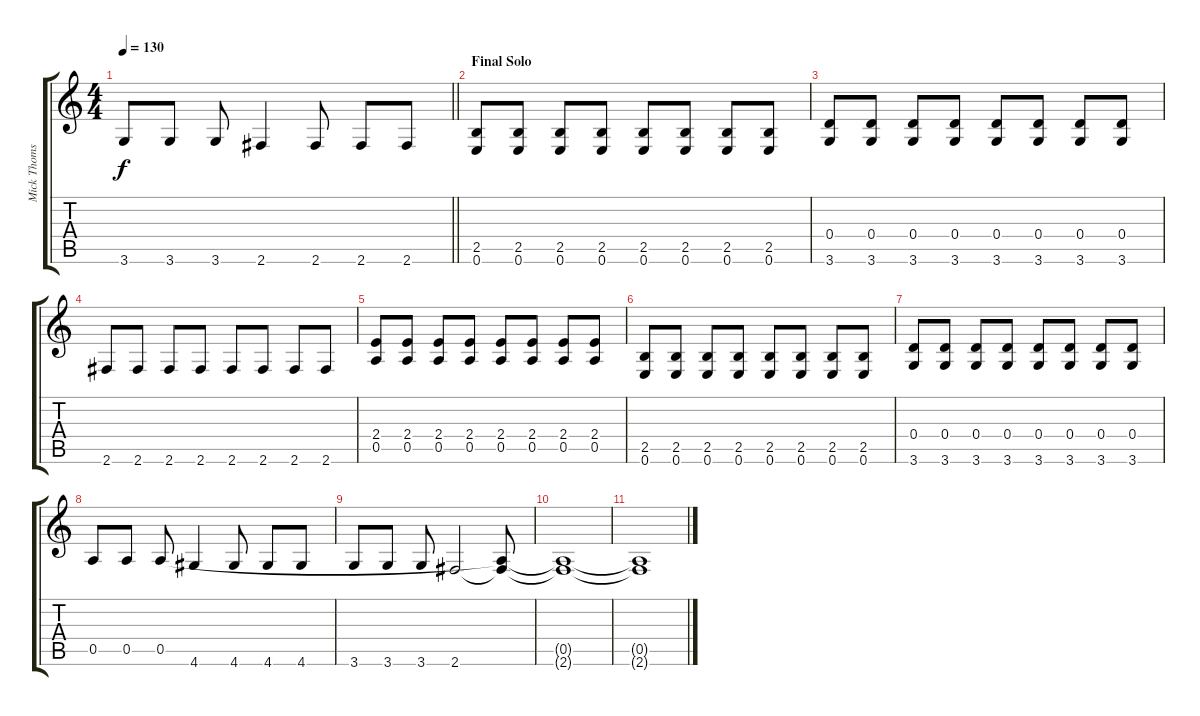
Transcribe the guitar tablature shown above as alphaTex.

\track ("Mick Thomson" "Mick Thoms") {instrument overdrivenguitar}
\staff {score tabs}
\tuning (E4 B3 G3 D3 A2 E2) {hide}
\ts (4 4)
\tempo 130
\clef g2
\barLineRight lightlight
\ks c
3.6.8{dy f} 3.6.8 3.6.8 2.6.4 2.6.8 2.6.8 2.6.8 |
\section ("" "Final Solo")
(2.5 0.6).8 (2.5 0.6).8 (2.5 0.6).8 (2.5 0.6).8 (2.5 0.6).8 (2.5 0.6).8 (2.5 0.6).8 (2.5 0.6).8 |
(0.4 3.6).8 (0.4 3.6).8 (0.4 3.6).8 (0.4 3.6).8 (0.4 3.6).8 (0.4 3.6).8 (0.4 3.6).8 (0.4 3.6).8 |
2.6.8 2.6.8 2.6.8 2.6.8 2.6.8 2.6.8 2.6.8 2.6.8 |
(2.4 0.5).8 (2.4 0.5).8 (2.4 0.5).8 (2.4 0.5).8 (2.4 0.5).8 (2.4 0.5).8 (2.4 0.5).8 (2.4 0.5).8 |
(2.5 0.6).8 (2.5 0.6).8 (2.5 0.6).8 (2.5 0.6).8 (2.5 0.6).8 (2.5 0.6).8 (2.5 0.6).8 (2.5 0.6).8 |
(0.4 3.6).8 (0.4 3.6).8 (0.4 3.6).8 (0.4 3.6).8 (0.4 3.6).8 (0.4 3.6).8 (0.4 3.6).8 (0.4 3.6).8 |
0.5.8{instrument overdrivenguitar} 0.5.8 0.5.8 4.6.4 4.6.8 4.6.8 4.6.8 |
3.6.8 3.6.8 3.6.8 2.6.2 (0.5{t} 2.6{t}).8 |
(0.5{t} 2.6{t}).1 |
(0.5{t} 2.6{t}).1
